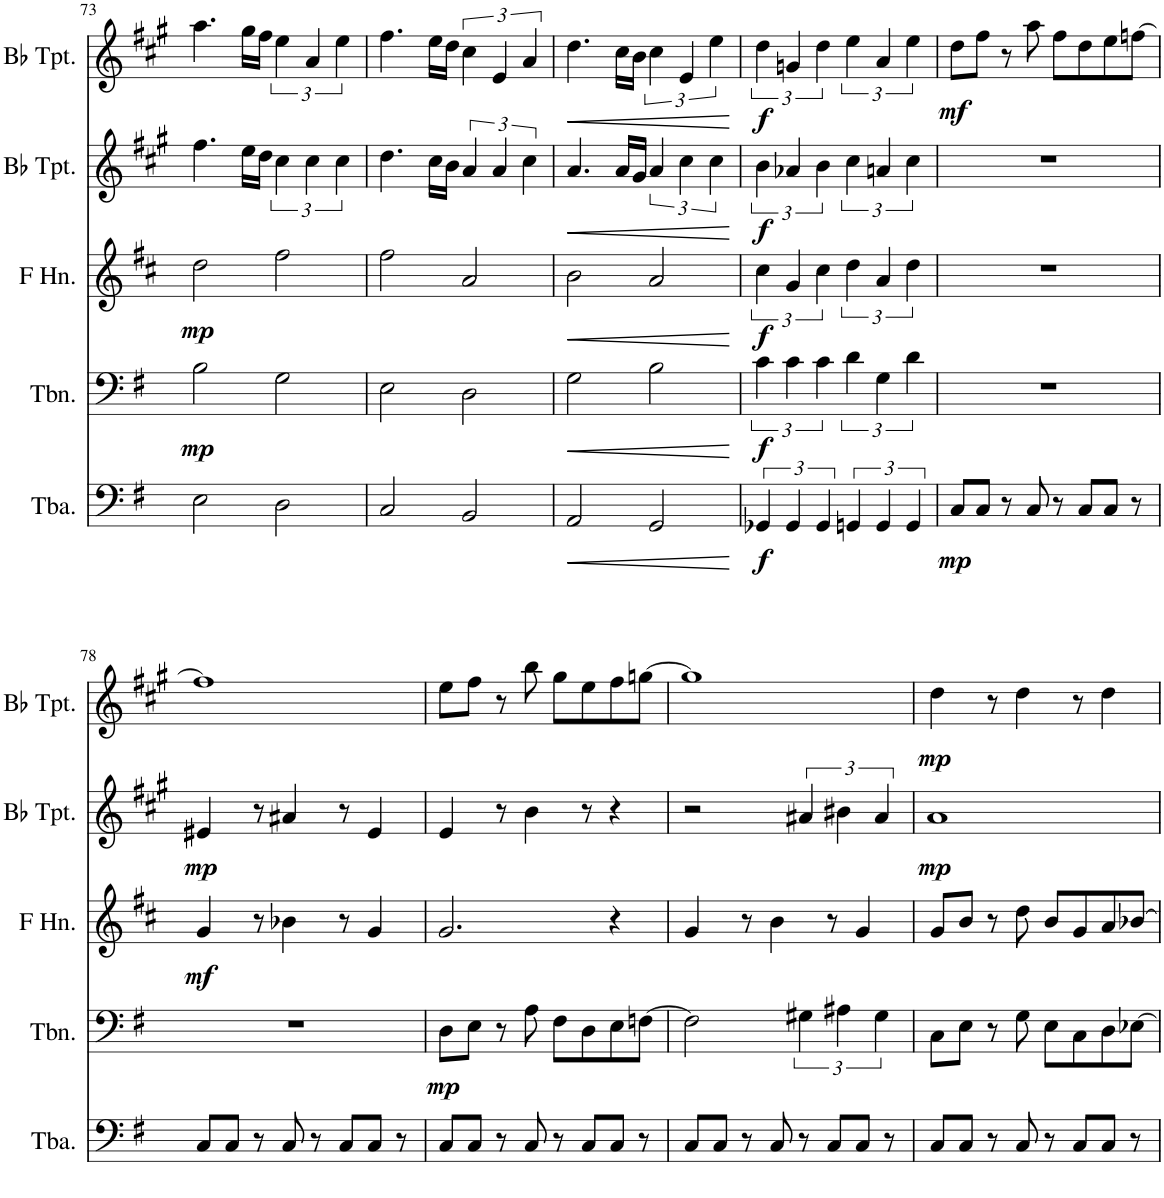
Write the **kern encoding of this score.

**kern	**dynam	**kern	**dynam	**kern	**dynam	**kern	**dynam	**kern	**dynam
*part5	*part5	*part4	*part4	*part3	*part3	*part2	*part2	*part1	*part1
*staff5	*staff5	*staff4	*staff4	*staff3	*staff3	*staff2	*staff2	*staff1	*staff1
*I"Tuba	*	*I"Trombone	*	*I"Horn in F	*	*I"Bb Trumpet 2	*	*I"Bb Trumpet 1	*
*I'Tba.	*	*I'Tbn.	*	*	*	*I'Bb Tpt.	*	*I'Bb Tpt.	*
!!LO:PB:g=z
*clefF4	*	*clefF4	*	*clefG2	*	*clefG2	*	*clefG2	*
*	*	*	*	*Trd4c7	*	*Trd1c2	*	*Trd1c2	*
*k[f#]	*	*k[f#]	*	*k[f#c#]	*	*k[f#c#g#]	*	*k[f#c#g#]	*
*M4/4	*	*M4/4	*	*M4/4	*	*M4/4	*	*M4/4	*
=73	=73	=73	=73	=73	=73	=73	=73	=73	=73
!	!	!	!LO:DY:b	!	!LO:DY:b	!	!	!	!
2E\	.	2B\	mp	2dd\	mp	4.ff#\	.	4.aa\	.
.	.	.	.	.	.	16ee\LL	.	16gg#\LL	.
.	.	.	.	.	.	16dd\JJ	.	16ff#\JJ	.
2D\	.	2G\	.	2ff#\	.	6cc#\	.	6ee\	.
.	.	.	.	.	.	6cc#\	.	6a/	.
.	.	.	.	.	.	6cc#\	.	6ee\	.
=74	=74	=74	=74	=74	=74	=74	=74	=74	=74
2C/	.	2E\	.	2ff#\	.	4.dd\	.	4.ff#\	.
.	.	.	.	.	.	16cc#\LL	.	16ee\LL	.
.	.	.	.	.	.	16b\JJ	.	16dd\JJ	.
2BB/	.	2D\	.	2a/	.	6a/	.	6cc#\	.
.	.	.	.	.	.	6a/	.	6e/	.
.	.	.	.	.	.	6cc#\	.	6a/	.
=75	=75	=75	=75	=75	=75	=75	=75	=75	=75
!	!LO:HP:b	!	!LO:HP:b	!	!LO:HP:b	!	!LO:HP:b	!	!LO:HP:b
2AA/	<	2G\	<	2b\	<	4.a/	<	4.dd\	<
.	.	.	.	.	.	16a/LL	.	16cc#\LL	.
.	.	.	.	.	.	16g#/JJ	.	16b\JJ	.
2GG/	.	2B\	.	2a/	.	6a/	.	6cc#\	.
.	.	.	.	.	.	6cc#\	.	6e/	.
.	.	.	.	.	.	6cc#\	.	6ee\	.
.	[	.	[	.	[	.	[	.	[
=76	=76	=76	=76	=76	=76	=76	=76	=76	=76
!	!LO:DY:b	!	!LO:DY:b	!	!LO:DY:b	!	!LO:DY:b	!	!LO:DY:b
6GG-X/	f	6c\	f	6cc#\	f	6b\	f	6dd\	f
6GG-/	.	6c\	.	6g/	.	6a-X/	.	6gn/	.
6GG-/	.	6c\	.	6cc#\	.	6b\	.	6dd\	.
6GGn/	.	6d\	.	6dd\	.	6cc#\	.	6ee\	.
6GG/	.	6G\	.	6a/	.	6an/	.	6a/	.
6GG/	.	6d\	.	6dd\	.	6cc#\	.	6ee\	.
=77	=77	=77	=77	=77	=77	=77	=77	=77	=77
!	!LO:DY:b	!	!	!	!	!	!	!	!LO:DY:b
8C/L	mp	1r	.	1r	.	1r	.	8dd\L	mf
8C/J	.	.	.	.	.	.	.	8ff#\J	.
8r	.	.	.	.	.	.	.	8r	.
8C/	.	.	.	.	.	.	.	8aa\	.
8r	.	.	.	.	.	.	.	8ff#\L	.
8C/L	.	.	.	.	.	.	.	8dd\	.
8C/J	.	.	.	.	.	.	.	8ee\	.
8r	.	.	.	.	.	.	.	[8ffn\J	.
!!LO:LB:g=z
=78	=78	=78	=78	=78	=78	=78	=78	=78	=78
!	!	!	!	!	!LO:DY:b	!	!LO:DY:b	!	!
8C/L	.	1r	.	4g/	mf	4e#X/	mp	1ff]	.
8C/J	.	.	.	.	.	.	.	.	.
8r	.	.	.	8r	.	8r	.	.	.
8C/	.	.	.	4b-X\	.	4a#X/	.	.	.
8r	.	.	.	.	.	.	.	.	.
8C/L	.	.	.	8r	.	8r	.	.	.
8C/J	.	.	.	4g/	.	4e#/	.	.	.
8r	.	.	.	.	.	.	.	.	.
=79	=79	=79	=79	=79	=79	=79	=79	=79	=79
!	!	!	!LO:DY:b	!	!	!	!	!	!
8C/L	.	8D\L	mp	2.g/	.	4e/	.	8ee\L	.
8C/J	.	8E\J	.	.	.	.	.	8ff#\J	.
8r	.	8r	.	.	.	8r	.	8r	.
8C/	.	8A\	.	.	.	4b\	.	8bb\	.
8r	.	8F#\L	.	.	.	.	.	8gg#\L	.
8C/L	.	8D\	.	.	.	8r	.	8ee\	.
8C/J	.	8E\	.	4r	.	4r	.	8ff#\	.
8r	.	[8Fn\J	.	.	.	.	.	[8ggn\J	.
=80	=80	=80	=80	=80	=80	=80	=80	=80	=80
8C/L	.	2F\]	.	4g/	.	2r	.	1gg]	.
8C/J	.	.	.	.	.	.	.	.	.
8r	.	.	.	8r	.	.	.	.	.
8C/	.	.	.	4b\	.	.	.	.	.
8r	.	6G#X\	.	.	.	6a#X/	.	.	.
8C/L	.	.	.	8r	.	.	.	.	.
.	.	6A#X\	.	.	.	6b#X\	.	.	.
8C/J	.	.	.	4g/	.	.	.	.	.
.	.	6G#\	.	.	.	6a#/	.	.	.
8r	.	.	.	.	.	.	.	.	.
=81	=81	=81	=81	=81	=81	=81	=81	=81	=81
!	!	!	!	!	!	!	!LO:DY:b	!	!LO:DY:b
8C/L	.	8C\L	.	8g/L	.	1a	mp	4dd\	mp
8C/J	.	8E\J	.	8b/J	.	.	.	.	.
8r	.	8r	.	8r	.	.	.	8r	.
8C/	.	8G\	.	8dd\	.	.	.	4dd\	.
8r	.	8E\L	.	8b/L	.	.	.	.	.
8C/L	.	8C\	.	8g/	.	.	.	8r	.
8C/J	.	8D\	.	8a/	.	.	.	4dd\	.
8r	.	[8E-X\J	.	[8b-X/J	.	.	.	.	.
=	=	=	=	=	=	=	=	=	=
*-	*-	*-	*-	*-	*-	*-	*-	*-	*-
